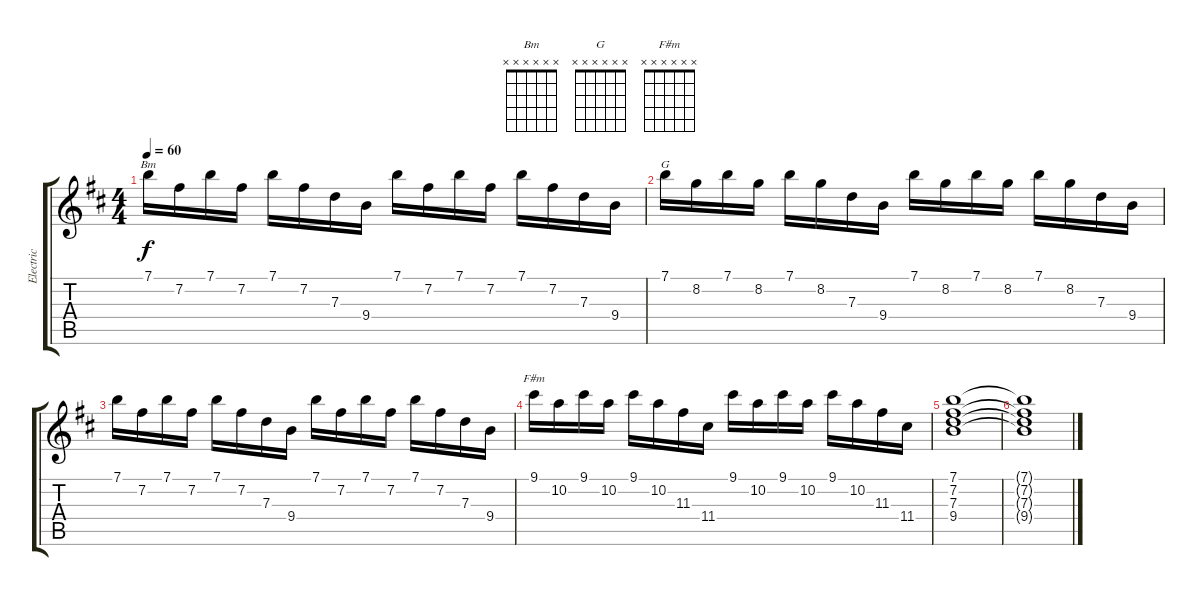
\track ("Electric" "Electric") {instrument distortionguitar}
\staff {score tabs}
\tuning (E4 B3 G3 D3 A2 E2) {hide}
\chord ("Bm" x x x x x x)
\chord ("G" x x x x x x)
\chord ("F#m" x x x x x x)
\ts (4 4)
\tempo 60
\clef g2
\ks bminor
7.1.16{ch "Bm" dy f} 7.2.16 7.1.16 7.2.16 7.1.16 7.2.16 7.3.16 9.4.16 7.1.16 7.2.16 7.1.16 7.2.16 7.1.16 7.2.16 7.3.16 9.4.16 |
7.1.16{ch "G"} 8.2.16 7.1.16 8.2.16 7.1.16 8.2.16 7.3.16 9.4.16 7.1.16 8.2.16 7.1.16 8.2.16 7.1.16 8.2.16 7.3.16 9.4.16 |
7.1.16 7.2.16 7.1.16 7.2.16 7.1.16 7.2.16 7.3.16 9.4.16 7.1.16 7.2.16 7.1.16 7.2.16 7.1.16 7.2.16 7.3.16 9.4.16 |
9.1.16{ch "F#m"} 10.2.16 9.1.16 10.2.16 9.1.16 10.2.16 11.3.16 11.4.16 9.1.16 10.2.16 9.1.16 10.2.16 9.1.16 10.2.16 11.3.16 11.4.16 |
(7.1 7.2 7.3 9.4).1 |
(7.1{t} 7.2{t} 7.3{t} 9.4{t}).1
